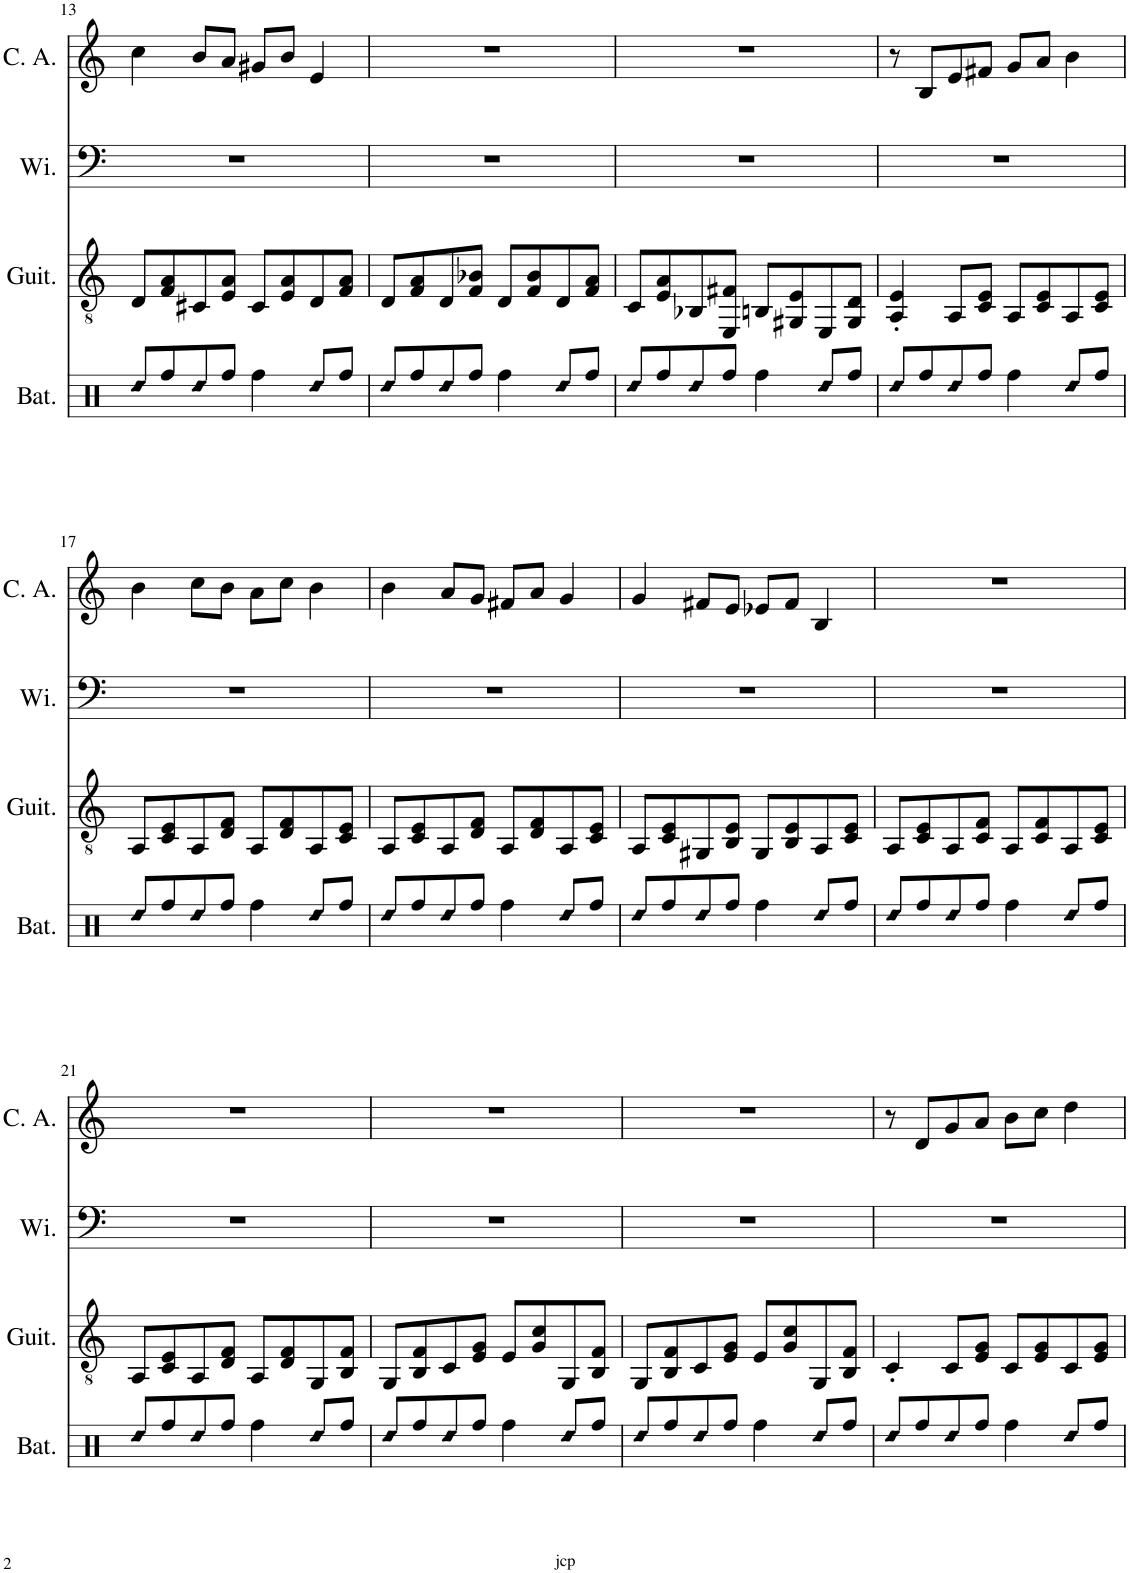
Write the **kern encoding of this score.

**kern	**kern	**kern	**kern
*part4	*part3	*part2	*part1
*staff4	*staff3	*staff2	*staff1
*I"Batterie	*I"Guitare classique	*I"Vents	*I"Cor anglais
*I'Bat.	*I'Guit.	*	*I'C. A.
!!LO:PB:g=z
*clefX	*clefGv2	*clefF4	*clefG2
*	*	*	*Trd4c7
*k[]	*k[]	*k[]	*k[]
*M4/4	*M4/4	*M4/4	*M4/4
=13	=13	=13	=13
!LO:N:head=diamond	!	!	!
8Rdd/L	8D/L	1r	4cc\
8Rff/	8F/ 8A/	.	.
!LO:N:head=diamond	!	!	!
8Rdd/	8C#X/	.	8b/L
8Rff/J	8E/ 8A/J	.	8a/J
4Rff\	8C#/L	.	8g#X/L
.	8E/ 8A/	.	8b/J
!LO:N:head=diamond	!	!	!
8Rdd/L	8D/	.	4e/
8Rff/J	8F/ 8A/J	.	.
=14	=14	=14	=14
!LO:N:head=diamond	!	!	!
8Rdd/L	8D/L	1r	1r
8Rff/	8F/ 8A/	.	.
!LO:N:head=diamond	!	!	!
8Rdd/	8D/	.	.
8Rff/J	8F/ 8B-X/J	.	.
4Rff\	8D/L	.	.
.	8F/ 8B-/	.	.
!LO:N:head=diamond	!	!	!
8Rdd/L	8D/	.	.
8Rff/J	8F/ 8A/J	.	.
=15	=15	=15	=15
!LO:N:head=diamond	!	!	!
8Rdd/L	8C/L	1r	1r
8Rff/	8E/ 8A/	.	.
!LO:N:head=diamond	!	!	!
8Rdd/	8BB-X/	.	.
8Rff/J	8EE/ 8F#X/J	.	.
4Rff\	8BBn/L	.	.
.	8GG#X/ 8E/	.	.
!LO:N:head=diamond	!	!	!
8Rdd/L	8EE/	.	.
8Rff/J	8GG#/ 8D/J	.	.
=16	=16	=16	=16
!LO:N:head=diamond	!	!	!
8Rdd/L	4AA/' 4E/'	1r	8r
8Rff/	.	.	8B/L
!LO:N:head=diamond	!	!	!
8Rdd/	8AA/L	.	8e/
8Rff/J	8C/ 8E/J	.	8f#X/J
4Rff\	8AA/L	.	8g/L
.	8C/ 8E/	.	8a/J
!LO:N:head=diamond	!	!	!
8Rdd/L	8AA/	.	4b\
8Rff/J	8C/ 8E/J	.	.
!!LO:LB:g=z
=17	=17	=17	=17
!LO:N:head=diamond	!	!	!
8Rdd/L	8AA/L	1r	4b\
8Rff/	8C/ 8E/	.	.
!LO:N:head=diamond	!	!	!
8Rdd/	8AA/	.	8cc\L
8Rff/J	8D/ 8F/J	.	8b\J
4Rff\	8AA/L	.	8a\L
.	8D/ 8F/	.	8cc\J
!LO:N:head=diamond	!	!	!
8Rdd/L	8AA/	.	4b\
8Rff/J	8C/ 8E/J	.	.
=18	=18	=18	=18
!LO:N:head=diamond	!	!	!
8Rdd/L	8AA/L	1r	4b\
8Rff/	8C/ 8E/	.	.
!LO:N:head=diamond	!	!	!
8Rdd/	8AA/	.	8a/L
8Rff/J	8D/ 8F/J	.	8g/J
4Rff\	8AA/L	.	8f#X/L
.	8D/ 8F/	.	8a/J
!LO:N:head=diamond	!	!	!
8Rdd/L	8AA/	.	4g/
8Rff/J	8C/ 8E/J	.	.
=19	=19	=19	=19
!LO:N:head=diamond	!	!	!
8Rdd/L	8AA/L	1r	4g/
8Rff/	8C/ 8E/	.	.
!LO:N:head=diamond	!	!	!
8Rdd/	8GG#X/	.	8f#X/L
8Rff/J	8BB/ 8E/J	.	8e/J
4Rff\	8GG#/L	.	8e-X/L
.	8BB/ 8E/	.	8f#/J
!LO:N:head=diamond	!	!	!
8Rdd/L	8AA/	.	4B/
8Rff/J	8C/ 8E/J	.	.
=20	=20	=20	=20
!LO:N:head=diamond	!	!	!
8Rdd/L	8AA/L	1r	1r
8Rff/	8C/ 8E/	.	.
!LO:N:head=diamond	!	!	!
8Rdd/	8AA/	.	.
8Rff/J	8C/ 8F/J	.	.
4Rff\	8AA/L	.	.
.	8C/ 8F/	.	.
!LO:N:head=diamond	!	!	!
8Rdd/L	8AA/	.	.
8Rff/J	8C/ 8E/J	.	.
!!LO:LB:g=z
=21	=21	=21	=21
!LO:N:head=diamond	!	!	!
8Rdd/L	8AA/L	1r	1r
8Rff/	8C/ 8E/	.	.
!LO:N:head=diamond	!	!	!
8Rdd/	8AA/	.	.
8Rff/J	8D/ 8F/J	.	.
4Rff\	8AA/L	.	.
.	8D/ 8F/	.	.
!LO:N:head=diamond	!	!	!
8Rdd/L	8GG/	.	.
8Rff/J	8BB/ 8F/J	.	.
=22	=22	=22	=22
!LO:N:head=diamond	!	!	!
8Rdd/L	8GG/L	1r	1r
8Rff/	8BB/ 8F/	.	.
!LO:N:head=diamond	!	!	!
8Rdd/	8C/	.	.
8Rff/J	8E/ 8G/J	.	.
4Rff\	8E/L	.	.
.	8G/ 8c/	.	.
!LO:N:head=diamond	!	!	!
8Rdd/L	8GG/	.	.
8Rff/J	8BB/ 8F/J	.	.
=23	=23	=23	=23
!LO:N:head=diamond	!	!	!
8Rdd/L	8GG/L	1r	1r
8Rff/	8BB/ 8F/	.	.
!LO:N:head=diamond	!	!	!
8Rdd/	8C/	.	.
8Rff/J	8E/ 8G/J	.	.
4Rff\	8E/L	.	.
.	8G/ 8c/	.	.
!LO:N:head=diamond	!	!	!
8Rdd/L	8GG/	.	.
8Rff/J	8BB/ 8F/J	.	.
=24	=24	=24	=24
!LO:N:head=diamond	!	!	!
8Rdd/L	4C'/	1r	8r
8Rff/	.	.	8d/L
!LO:N:head=diamond	!	!	!
8Rdd/	8C/L	.	8g/
8Rff/J	8E/ 8G/J	.	8a/J
4Rff\	8C/L	.	8b\L
.	8E/ 8G/	.	8cc\J
!LO:N:head=diamond	!	!	!
8Rdd/L	8C/	.	4dd\
8Rff/J	8E/ 8G/J	.	.
=	=	=	=
*-	*-	*-	*-
